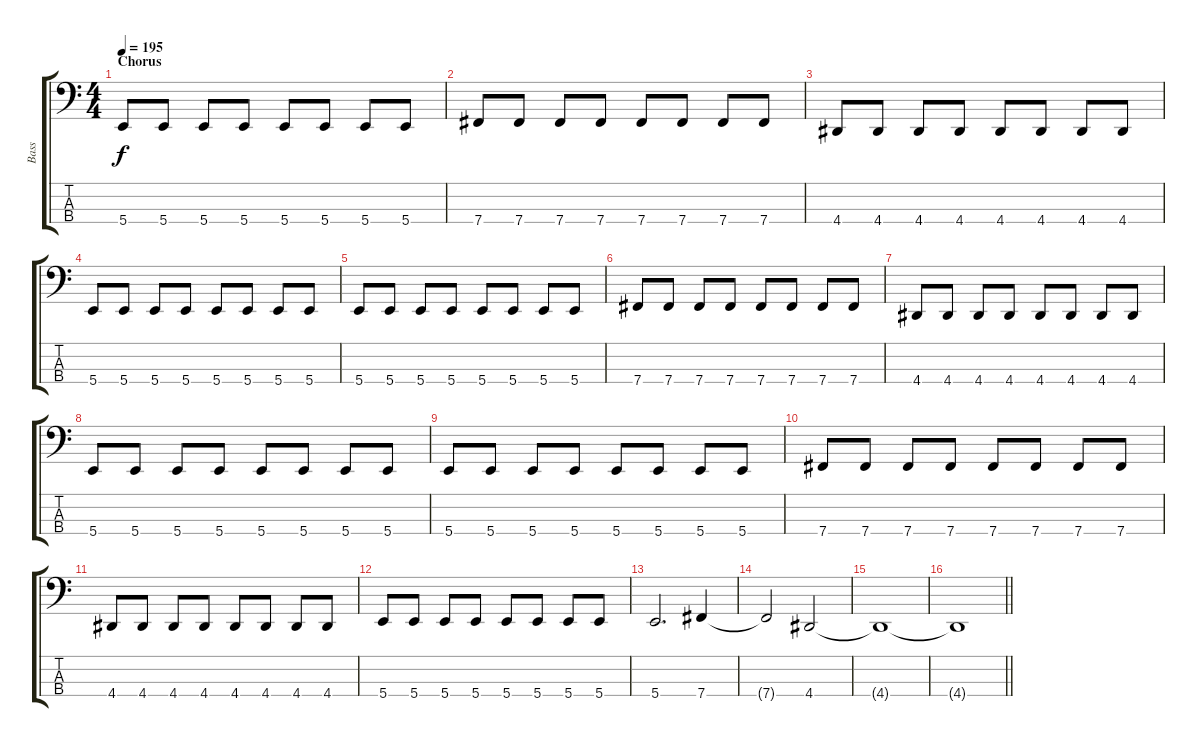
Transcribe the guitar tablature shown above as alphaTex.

\track ("Bass" "Bass") {instrument electricbasspick}
\staff {score tabs}
\tuning (E2 B1 Gb1 B0) {hide}
\ts (4 4)
\section ("" "Chorus")
\tempo 195
\clef f4
\ks c
5.4.8{dy f} 5.4.8 5.4.8 5.4.8 5.4.8 5.4.8 5.4.8 5.4.8 |
7.4.8 7.4.8 7.4.8 7.4.8 7.4.8 7.4.8 7.4.8 7.4.8 |
4.4.8 4.4.8 4.4.8 4.4.8 4.4.8 4.4.8 4.4.8 4.4.8 |
5.4.8 5.4.8 5.4.8 5.4.8 5.4.8 5.4.8 5.4.8 5.4.8 |
5.4.8 5.4.8 5.4.8 5.4.8 5.4.8 5.4.8 5.4.8 5.4.8 |
7.4.8 7.4.8 7.4.8 7.4.8 7.4.8 7.4.8 7.4.8 7.4.8 |
4.4.8 4.4.8 4.4.8 4.4.8 4.4.8 4.4.8 4.4.8 4.4.8 |
5.4.8 5.4.8 5.4.8 5.4.8 5.4.8 5.4.8 5.4.8 5.4.8 |
5.4.8 5.4.8 5.4.8 5.4.8 5.4.8 5.4.8 5.4.8 5.4.8 |
7.4.8 7.4.8 7.4.8 7.4.8 7.4.8 7.4.8 7.4.8 7.4.8 |
4.4.8 4.4.8 4.4.8 4.4.8 4.4.8 4.4.8 4.4.8 4.4.8 |
5.4.8 5.4.8 5.4.8 5.4.8 5.4.8 5.4.8 5.4.8 5.4.8 |
5.4.2{d} 7.4.4 |
7.4{t}.2 4.4.2 |
4.4{t}.1 |
\barLineRight lightlight
4.4{t}.1
